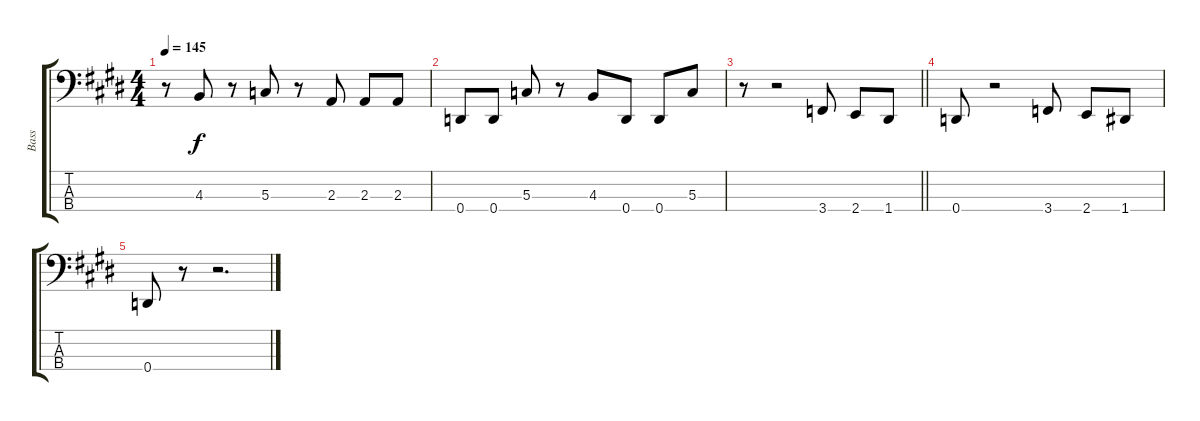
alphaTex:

\track ("Bass" "Bass") {instrument electricbassfinger}
\staff {score tabs}
\tuning (F2 C2 G1 D1) {hide}
\ts (4 4)
\tempo 145
\clef f4
\ks e
r.8{dy f} 4.3.8 r.8 5.3.8 r.8 2.3.8 2.3.8 2.3.8 |
0.4.8 0.4.8 5.3.8 r.8 4.3.8 0.4.8 0.4.8 5.3.8 |
\barLineRight lightlight
r.8 r.2 3.4.8 2.4.8 1.4.8 |
0.4.8 r.2 3.4.8 2.4.8 1.4.8 |
0.4.8 r.8 r.2{d}
